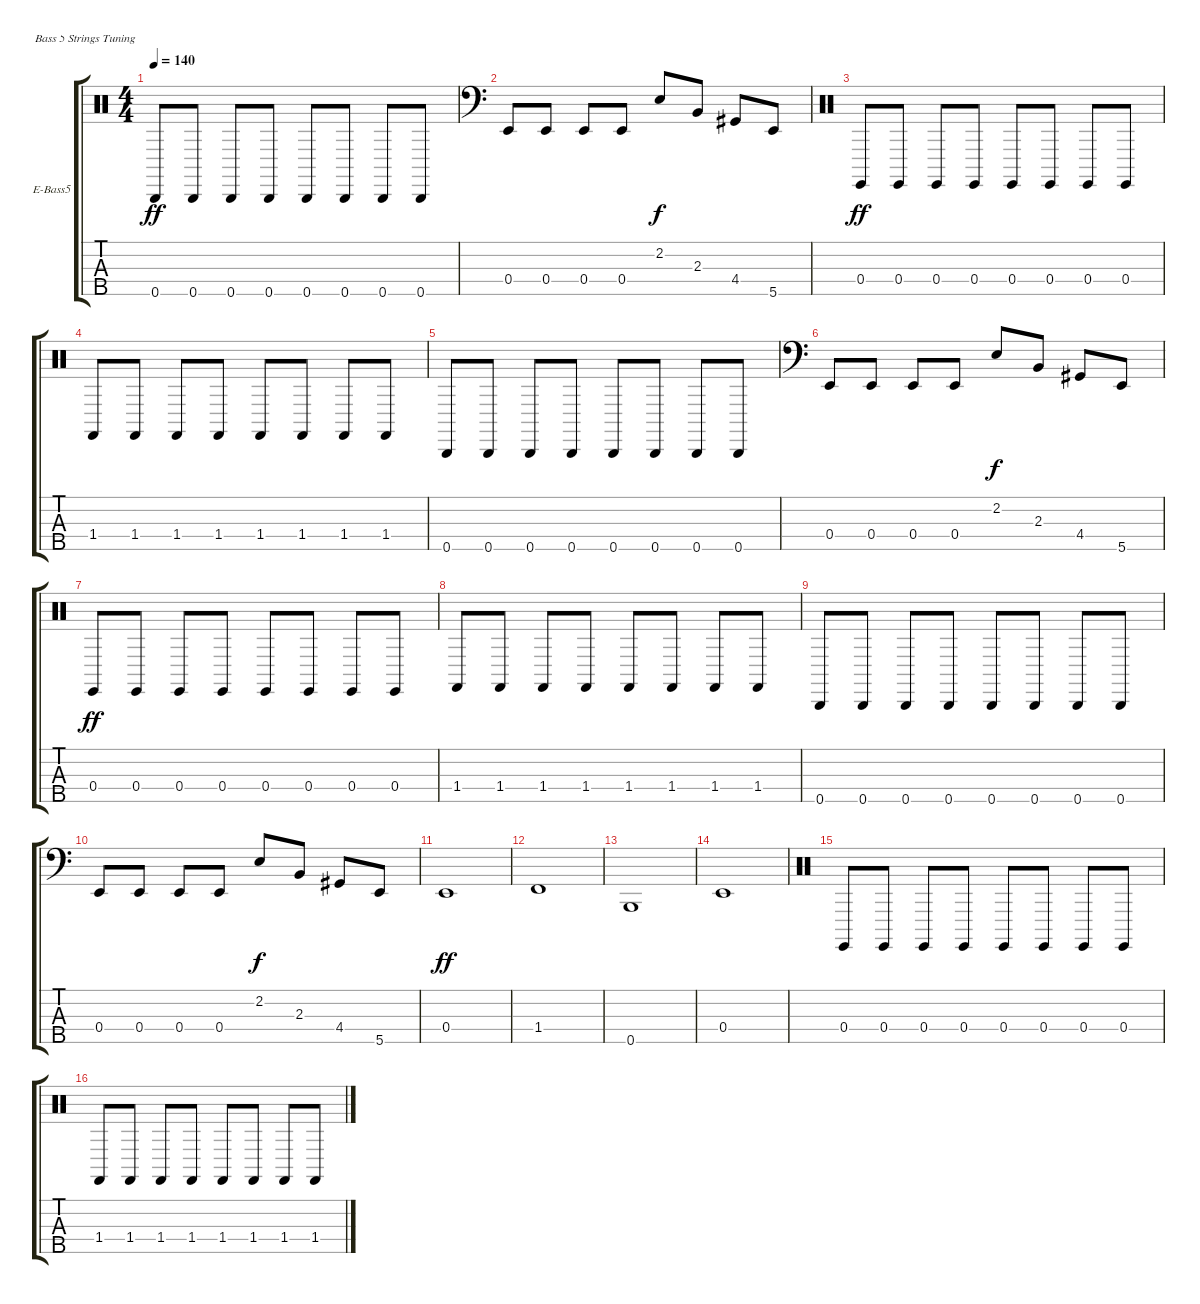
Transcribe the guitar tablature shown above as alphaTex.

\defaultSystemsLayout 4
\bracketExtendMode groupsimilarinstruments
\firstSystemTrackNameOrientation horizontal
\otherSystemsTrackNameOrientation horizontal
\track ("Electric Bass" "E-Bass5") {instrument electricbassfinger}
\staff {score tabs}
\tuning (G2 D2 A1 E1 B0)
\ts (4 4)
\tempo 140
\clef neutral
\ks c
0.5.8{dy ff} 0.5.8 0.5.8 0.5.8 0.5.8 0.5.8 0.5.8 0.5.8 |
\clef f4
0.4.8 0.4.8 0.4.8 0.4.8 2.2.8{dy f} 2.3.8 4.4.8 5.5.8 |
\clef neutral
0.4.8{dy ff} 0.4.8 0.4.8 0.4.8 0.4.8 0.4.8 0.4.8 0.4.8 |
1.4.8 1.4.8 1.4.8 1.4.8 1.4.8 1.4.8 1.4.8 1.4.8 |
0.5.8 0.5.8 0.5.8 0.5.8 0.5.8 0.5.8 0.5.8 0.5.8 |
\clef f4
0.4.8 0.4.8 0.4.8 0.4.8 2.2.8{dy f} 2.3.8 4.4.8 5.5.8 |
\clef neutral
0.4.8{dy ff} 0.4.8 0.4.8 0.4.8 0.4.8 0.4.8 0.4.8 0.4.8 |
1.4.8 1.4.8 1.4.8 1.4.8 1.4.8 1.4.8 1.4.8 1.4.8 |
0.5.8 0.5.8 0.5.8 0.5.8 0.5.8 0.5.8 0.5.8 0.5.8 |
\clef f4
0.4.8 0.4.8 0.4.8 0.4.8 2.2.8{dy f} 2.3.8 4.4.8 5.5.8 |
0.4.1{dy ff} |
1.4.1 |
0.5.1 |
0.4.1 |
\clef neutral
0.4.8 0.4.8 0.4.8 0.4.8 0.4.8 0.4.8 0.4.8 0.4.8 |
1.4.8 1.4.8 1.4.8 1.4.8 1.4.8 1.4.8 1.4.8 1.4.8
